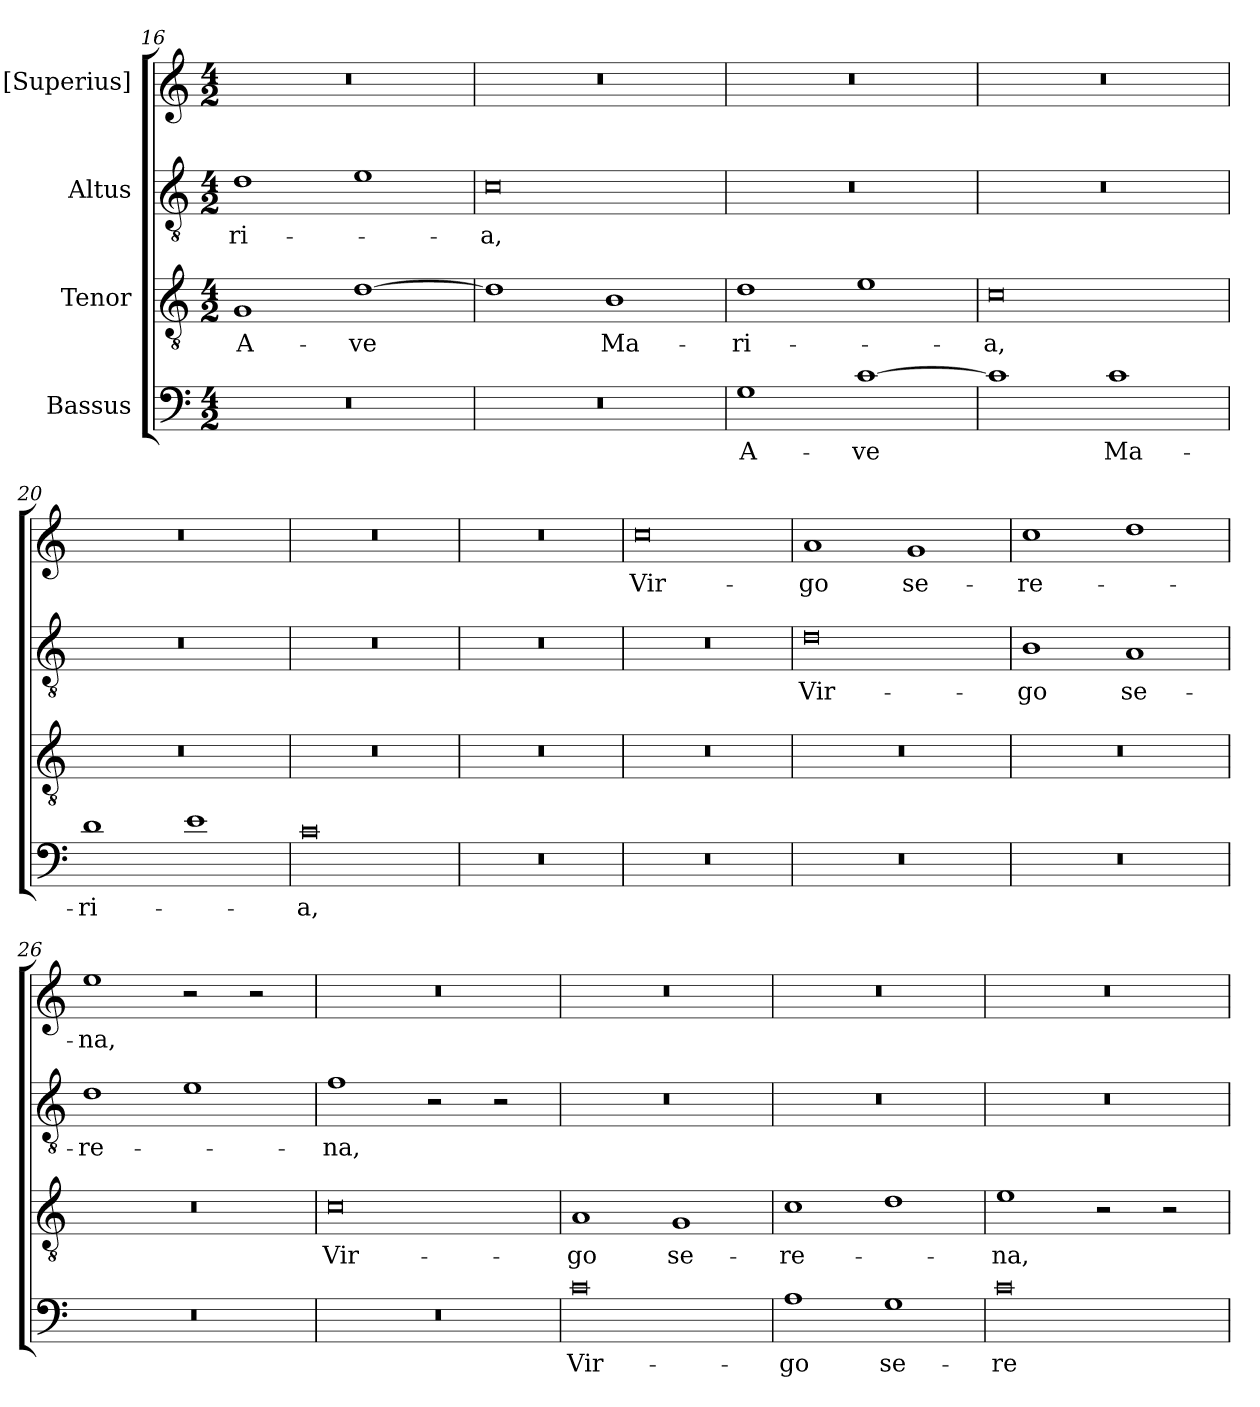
**kern	**text	**kern	**text	**kern	**text	**kern	**text
*part4	*part4	*part3	*part3	*part2	*part2	*part1	*part1
*staff4	*staff4	*staff3	*staff3	*staff2	*staff2	*staff1	*staff1
*I"Bassus	*	*I"Tenor	*	*I"Altus	*	*I"[Superius]	*
*clefF4	*	*clefGv2	*	*clefGv2	*	*clefG2	*
*k[]	*	*k[]	*	*k[]	*	*k[]	*
*M4/2	*	*M4/2	*	*M4/2	*	*M4/2	*
=16	=16	=16	=16	=16	=16	=16	=16
0r	.	1G/	A-	1d\	-ri-	0r	.
.	.	[1d\	-ve	1e\	.	.	.
=17	=17	=17	=17	=17	=17	=17	=17
0r	.	1d\]	.	0c\	-a,	0r	.
.	.	1B\	Ma-	.	.	.	.
=18	=18	=18	=18	=18	=18	=18	=18
1G\	A-	1d\	-ri-	0r	.	0r	.
[1c\	-ve	1e\	.	.	.	.	.
=19	=19	=19	=19	=19	=19	=19	=19
1c\]	.	0c\	-a,	0r	.	0r	.
1c\	Ma-	.	.	.	.	.	.
=20	=20	=20	=20	=20	=20	=20	=20
1d\	-ri-	0r	.	0r	.	0r	.
1e\	.	.	.	.	.	.	.
=21	=21	=21	=21	=21	=21	=21	=21
0c\	-a,	0r	.	0r	.	0r	.
=22	=22	=22	=22	=22	=22	=22	=22
0r	.	0r	.	0r	.	0r	.
!!LO:PB:g=z
=23	=23	=23	=23	=23	=23	=23	=23
0r	.	0r	.	0r	.	0cc\	Vir-
=24	=24	=24	=24	=24	=24	=24	=24
0r	.	0r	.	0d\	Vir-	1a/	-go
.	.	.	.	.	.	1g/	se-
=25	=25	=25	=25	=25	=25	=25	=25
0r	.	0r	.	1B\	-go	1cc\	-re-
.	.	.	.	1A/	se-	1dd\	.
=26	=26	=26	=26	=26	=26	=26	=26
0r	.	0r	.	1d\	-re-	1ee\	-na,
.	.	.	.	1e\	.	2r	.
.	.	.	.	.	.	2r	.
=27	=27	=27	=27	=27	=27	=27	=27
0r	.	0c\	Vir-	1f\	-na,	0r	.
.	.	.	.	2r	.	.	.
.	.	.	.	2r	.	.	.
=28	=28	=28	=28	=28	=28	=28	=28
0c\	Vir-	1A/	-go	0r	.	0r	.
.	.	1G/	se-	.	.	.	.
=29	=29	=29	=29	=29	=29	=29	=29
1A\	-go	1c\	-re-	0r	.	0r	.
1G\	se-	1d\	.	.	.	.	.
=30	=30	=30	=30	=30	=30	=30	=30
0c\	-re-	1e\	-na,	0r	.	0r	.
.	.	2r	.	.	.	.	.
.	.	2r	.	.	.	.	.
=	=	=	=	=	=	=	=
*-	*-	*-	*-	*-	*-	*-	*-
